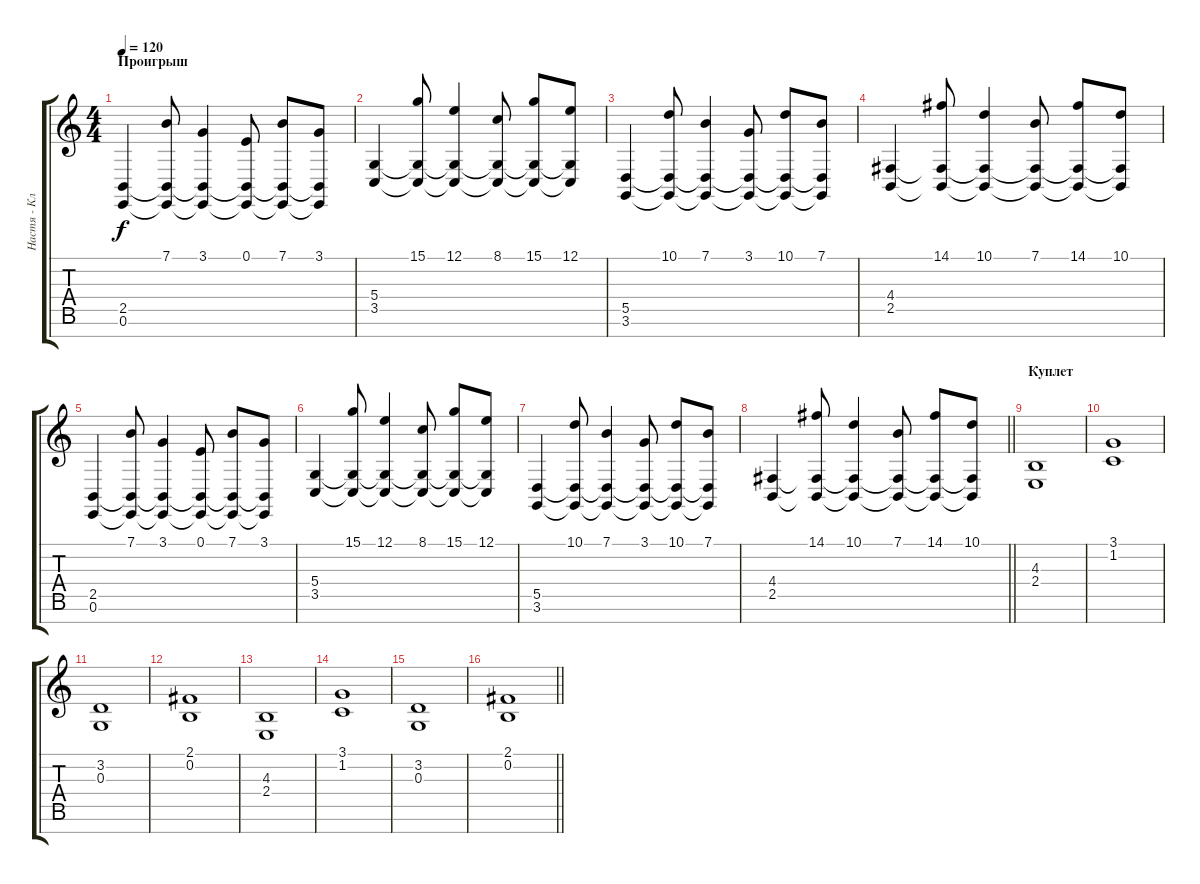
\track ("Настя - Клавишные (SintString/Piano)" "Настя - Кл") {instrument brightacousticpiano}
\staff {score tabs}
\tuning (E4 B3 G3 D3 A2 E2 B1) {hide}
\ts (4 4)
\section ("" "Проигрыш")
\tempo 120
\clef g2
\ks c
(2.5 0.6).4{dy f instrument brightacousticpiano} (7.1 2.5{t} 0.6{t}).8 (3.1 2.5{t} 0.6{t}).4 (0.1 2.5{t} 0.6{t}).8 (7.1 2.5{t} 0.6{t}).8 (3.1 2.5{t} 0.6{t}).8 |
(5.4 3.5).4 (15.1 5.4{t} 3.5{t}).8 (12.1 5.4{t} 3.5{t}).4 (8.1 5.4{t} 3.5{t}).8 (15.1 5.4{t} 3.5{t}).8 (12.1 5.4{t} 3.5{t}).8 |
(5.5 3.6).4 (10.1 5.5{t} 3.6{t}).8 (7.1 5.5{t} 3.6{t}).4 (3.1 5.5{t} 3.6{t}).8 (10.1 5.5{t} 3.6{t}).8 (7.1 5.5{t} 3.6{t}).8 |
(4.4 2.5).4 (14.1 4.4{t} 2.5{t}).8 (10.1 4.4{t} 2.5{t}).4 (7.1 4.4{t} 2.5{t}).8 (14.1 4.4{t} 2.5{t}).8 (10.1 4.4{t} 2.5{t}).8 |
(2.5 0.6).4 (7.1 2.5{t} 0.6{t}).8 (3.1 2.5{t} 0.6{t}).4 (0.1 2.5{t} 0.6{t}).8 (7.1 2.5{t} 0.6{t}).8 (3.1 2.5{t} 0.6{t}).8 |
(5.4 3.5).4 (15.1 5.4{t} 3.5{t}).8 (12.1 5.4{t} 3.5{t}).4 (8.1 5.4{t} 3.5{t}).8 (15.1 5.4{t} 3.5{t}).8 (12.1 5.4{t} 3.5{t}).8 |
(5.5 3.6).4 (10.1 5.5{t} 3.6{t}).8 (7.1 5.5{t} 3.6{t}).4 (3.1 5.5{t} 3.6{t}).8 (10.1 5.5{t} 3.6{t}).8 (7.1 5.5{t} 3.6{t}).8 |
\barLineRight lightlight
(4.4 2.5).4 (14.1 4.4{t} 2.5{t}).8 (10.1 4.4{t} 2.5{t}).4 (7.1 4.4{t} 2.5{t}).8 (14.1 4.4{t} 2.5{t}).8 (10.1 4.4{t} 2.5{t}).8 |
\section ("" "Куплет")
(4.3 2.4).1{instrument choiraahs} |
(3.1 1.2).1 |
(3.2 0.3).1 |
(2.1 0.2).1 |
(4.3 2.4).1 |
(3.1 1.2).1 |
(3.2 0.3).1 |
\barLineRight lightlight
(2.1 0.2).1
